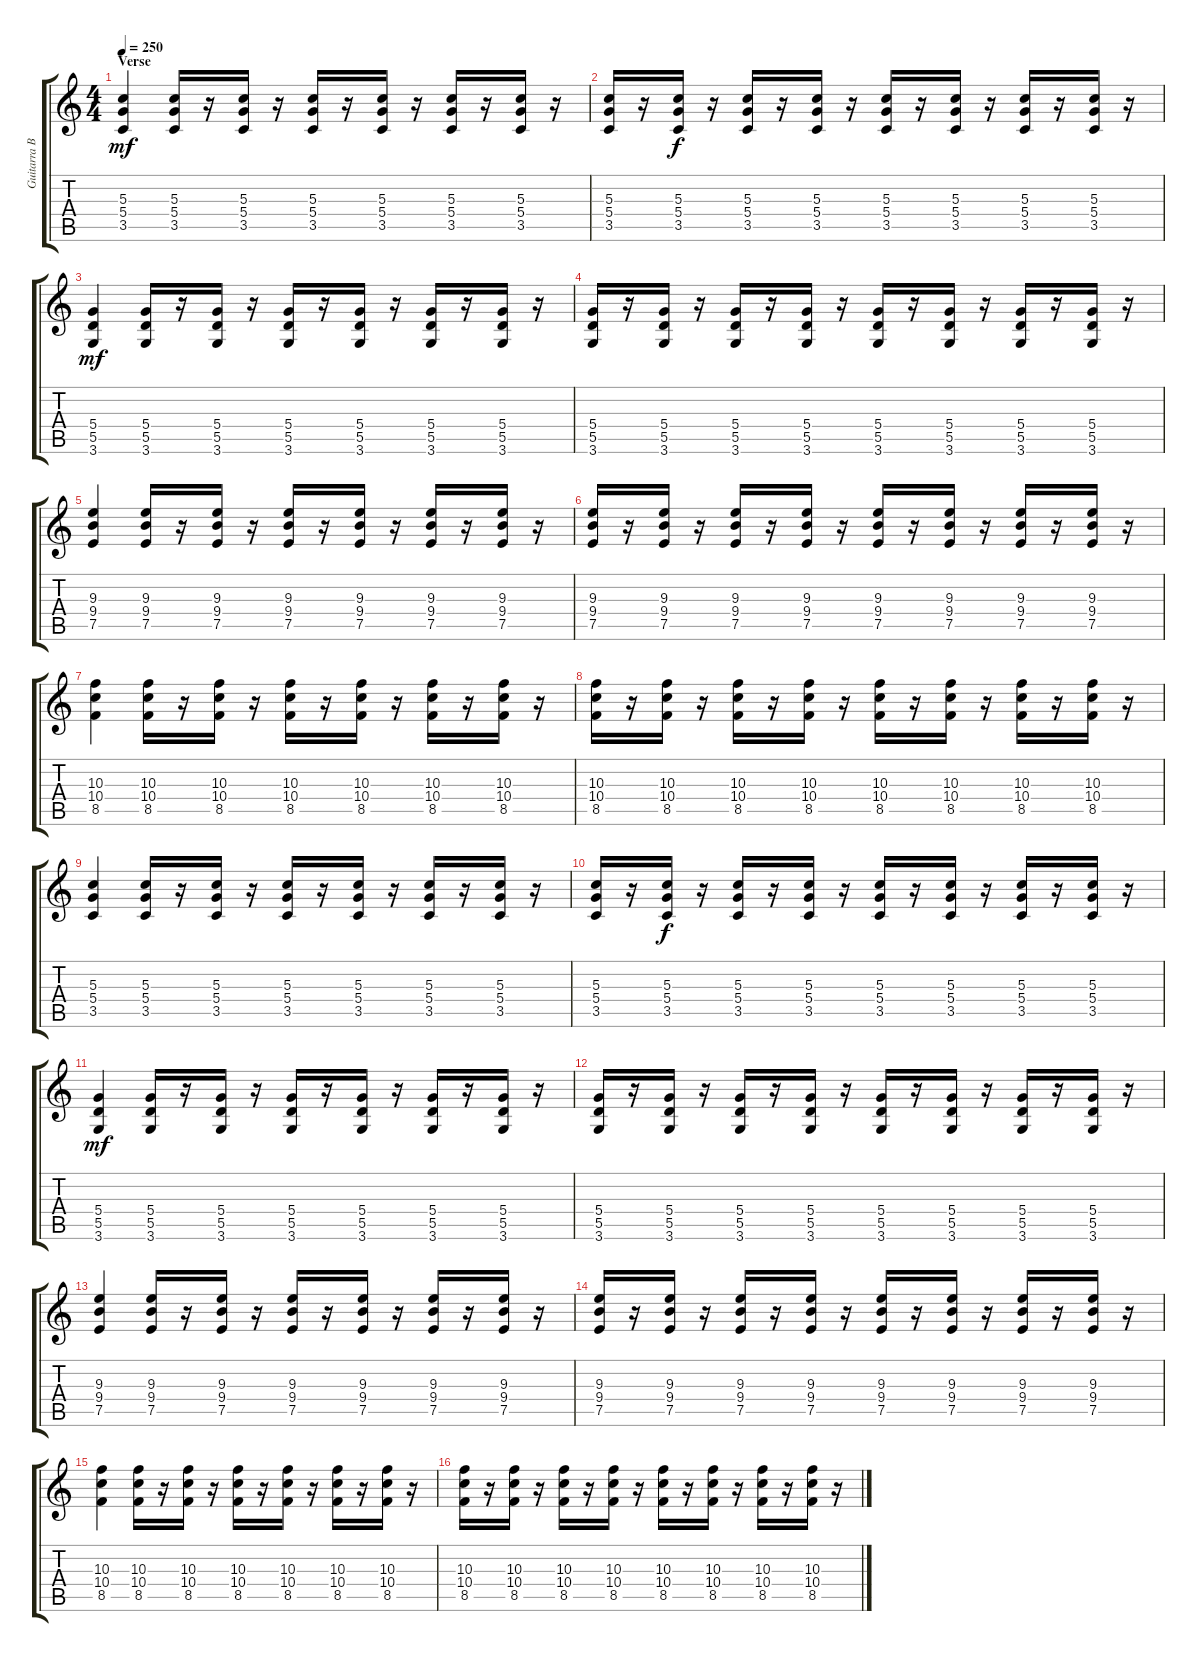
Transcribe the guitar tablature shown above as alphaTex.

\track ("Guitarra Base" "Guitarra B") {instrument distortionguitar}
\staff {score tabs}
\tuning (E4 B3 G3 D3 A2 E2) {hide}
\ts (4 4)
\section ("" "Verse")
\tempo 250
\clef g2
\ks c
(5.3 5.4 3.5).4{dy mf} (5.3 5.4 3.5).16 r.16 (5.3 5.4 3.5).16 r.16 (5.3 5.4 3.5).16 r.16 (5.3 5.4 3.5).16 r.16 (5.3 5.4 3.5).16 r.16 (5.3 5.4 3.5).16 r.16 |
(5.3 5.4 3.5).16 r.16 (5.3 5.4 3.5).16{dy f} r.16 (5.3 5.4 3.5).16 r.16 (5.3 5.4 3.5).16 r.16 (5.3 5.4 3.5).16 r.16 (5.3 5.4 3.5).16 r.16 (5.3 5.4 3.5).16 r.16 (5.3 5.4 3.5).16 r.16 |
(5.4 5.5 3.6).4{dy mf} (5.4 5.5 3.6).16 r.16 (5.4 5.5 3.6).16 r.16 (5.4 5.5 3.6).16 r.16 (5.4 5.5 3.6).16 r.16 (5.4 5.5 3.6).16 r.16 (5.4 5.5 3.6).16 r.16 |
(5.4 5.5 3.6).16 r.16 (5.4 5.5 3.6).16 r.16 (5.4 5.5 3.6).16 r.16 (5.4 5.5 3.6).16 r.16 (5.4 5.5 3.6).16 r.16 (5.4 5.5 3.6).16 r.16 (5.4 5.5 3.6).16 r.16 (5.4 5.5 3.6).16 r.16 |
(9.3 9.4 7.5).4 (9.3 9.4 7.5).16 r.16 (9.3 9.4 7.5).16 r.16 (9.3 9.4 7.5).16 r.16 (9.3 9.4 7.5).16 r.16 (9.3 9.4 7.5).16 r.16 (9.3 9.4 7.5).16 r.16 |
(9.3 9.4 7.5).16 r.16 (9.3 9.4 7.5).16 r.16 (9.3 9.4 7.5).16 r.16 (9.3 9.4 7.5).16 r.16 (9.3 9.4 7.5).16 r.16 (9.3 9.4 7.5).16 r.16 (9.3 9.4 7.5).16 r.16 (9.3 9.4 7.5).16 r.16 |
(10.3 10.4 8.5).4 (10.3 10.4 8.5).16 r.16 (10.3 10.4 8.5).16 r.16 (10.3 10.4 8.5).16 r.16 (10.3 10.4 8.5).16 r.16 (10.3 10.4 8.5).16 r.16 (10.3 10.4 8.5).16 r.16 |
(10.3 10.4 8.5).16 r.16 (10.3 10.4 8.5).16 r.16 (10.3 10.4 8.5).16 r.16 (10.3 10.4 8.5).16 r.16 (10.3 10.4 8.5).16 r.16 (10.3 10.4 8.5).16 r.16 (10.3 10.4 8.5).16 r.16 (10.3 10.4 8.5).16 r.16 |
(5.3 5.4 3.5).4 (5.3 5.4 3.5).16 r.16 (5.3 5.4 3.5).16 r.16 (5.3 5.4 3.5).16 r.16 (5.3 5.4 3.5).16 r.16 (5.3 5.4 3.5).16 r.16 (5.3 5.4 3.5).16 r.16 |
(5.3 5.4 3.5).16 r.16 (5.3 5.4 3.5).16{dy f} r.16 (5.3 5.4 3.5).16 r.16 (5.3 5.4 3.5).16 r.16 (5.3 5.4 3.5).16 r.16 (5.3 5.4 3.5).16 r.16 (5.3 5.4 3.5).16 r.16 (5.3 5.4 3.5).16 r.16 |
(5.4 5.5 3.6).4{dy mf} (5.4 5.5 3.6).16 r.16 (5.4 5.5 3.6).16 r.16 (5.4 5.5 3.6).16 r.16 (5.4 5.5 3.6).16 r.16 (5.4 5.5 3.6).16 r.16 (5.4 5.5 3.6).16 r.16 |
(5.4 5.5 3.6).16 r.16 (5.4 5.5 3.6).16 r.16 (5.4 5.5 3.6).16 r.16 (5.4 5.5 3.6).16 r.16 (5.4 5.5 3.6).16 r.16 (5.4 5.5 3.6).16 r.16 (5.4 5.5 3.6).16 r.16 (5.4 5.5 3.6).16 r.16 |
(9.3 9.4 7.5).4 (9.3 9.4 7.5).16 r.16 (9.3 9.4 7.5).16 r.16 (9.3 9.4 7.5).16 r.16 (9.3 9.4 7.5).16 r.16 (9.3 9.4 7.5).16 r.16 (9.3 9.4 7.5).16 r.16 |
(9.3 9.4 7.5).16 r.16 (9.3 9.4 7.5).16 r.16 (9.3 9.4 7.5).16 r.16 (9.3 9.4 7.5).16 r.16 (9.3 9.4 7.5).16 r.16 (9.3 9.4 7.5).16 r.16 (9.3 9.4 7.5).16 r.16 (9.3 9.4 7.5).16 r.16 |
(10.3 10.4 8.5).4 (10.3 10.4 8.5).16 r.16 (10.3 10.4 8.5).16 r.16 (10.3 10.4 8.5).16 r.16 (10.3 10.4 8.5).16 r.16 (10.3 10.4 8.5).16 r.16 (10.3 10.4 8.5).16 r.16 |
(10.3 10.4 8.5).16 r.16 (10.3 10.4 8.5).16 r.16 (10.3 10.4 8.5).16 r.16 (10.3 10.4 8.5).16 r.16 (10.3 10.4 8.5).16 r.16 (10.3 10.4 8.5).16 r.16 (10.3 10.4 8.5).16 r.16 (10.3 10.4 8.5).16 r.16
